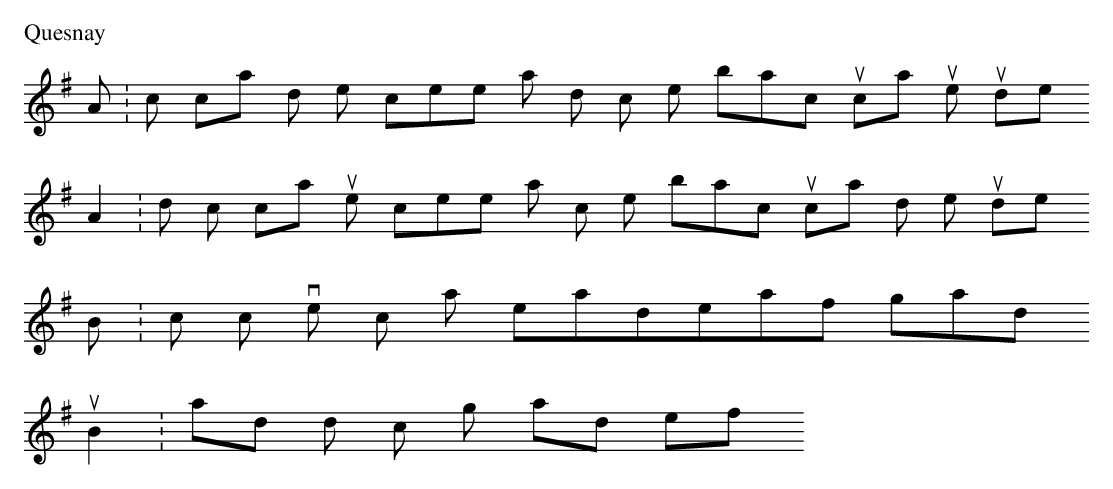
X:1
P: Quesnay
K: G
%%textbegin
A1: 1st cpl chass\'e down the center past 3rd cpl, set; back up, chass\'e up the outside
A2: 3rd cpl chass\'e up the center past 1st cpl, set; back up, chass\'e down the outside
B1: 1st cpl cross over 1 cpl with a one-and-one-half right-hand turn
B2: 1st and 2nd cpls right and left
